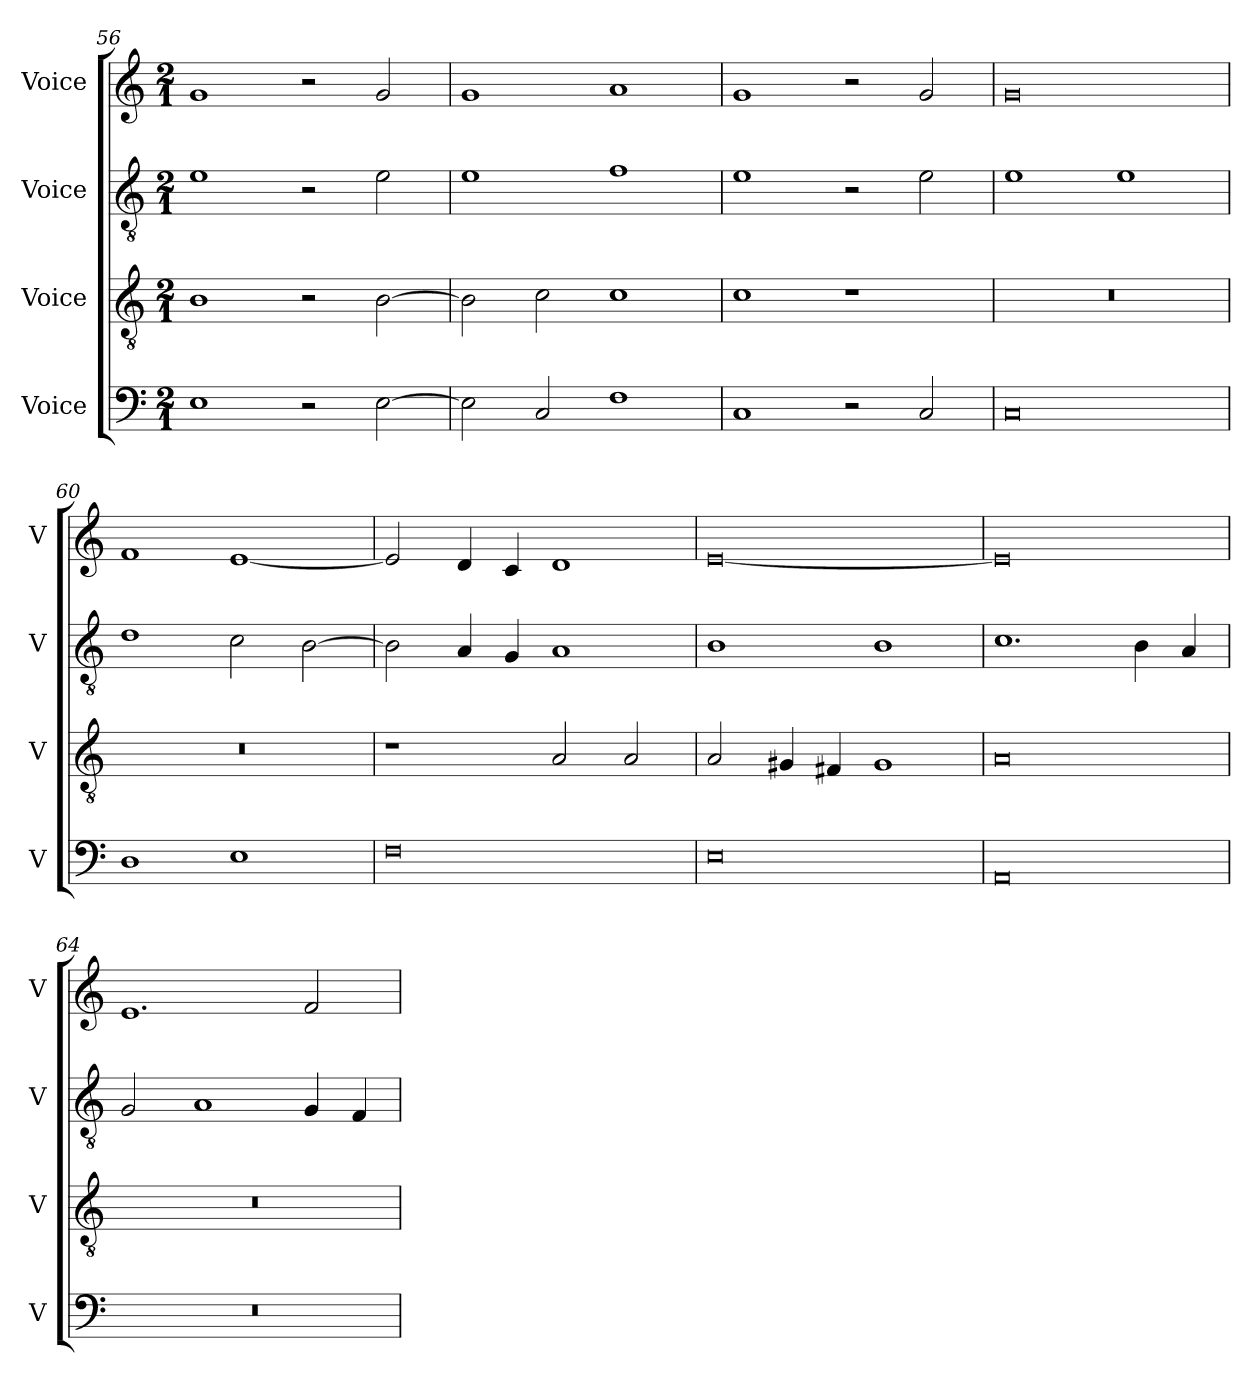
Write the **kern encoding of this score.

**kern	**kern	**kern	**kern
*part4	*part3	*part2	*part1
*staff4	*staff3	*staff2	*staff1
*I"Voice	*I"Voice	*I"Voice	*I"Voice
*I'V	*I'V	*I'V	*I'V
*clefF4	*clefGv2	*clefGv2	*clefG2
*k[]	*k[]	*k[]	*k[]
*M2/1	*M2/1	*M2/1	*M2/1
=56	=56	=56	=56
1E	1B	1e	1g
2r	2r	2r	2r
[2E\	[2B\	2e\	2g/
=57	=57	=57	=57
2E\]	2B\]	1e	1g
2C/	2c\	.	.
1F	1c	1f	1a
=58	=58	=58	=58
1C	1c	1e	1g
2r	1r	2r	2r
2C/	.	2e\	2g/
!!LO:PB:g=z
=59	=59	=59	=59
0C	0r	1e	0g
.	.	1e	.
=60	=60	=60	=60
1D	0r	1d	1f
1E	.	2c\	[1e
.	.	[2B\	.
=61	=61	=61	=61
0F	1r	2B\]	2e/]
.	.	4A/	4d/
.	.	4G/	4c/
.	2A/	1A	1d
.	2A/	.	.
=62	=62	=62	=62
0E	2A/	1B	[0e
.	4G#X/	.	.
.	4F#X/	.	.
.	1G#	1B	.
!!LO:LB:g=z
=63	=63	=63	=63
0AA	0A	1.c	0e]
.	.	4B\	.
.	.	4A/	.
=64	=64	=64	=64
0r	0r	2G/	1.e
.	.	1A	.
.	.	4G/	2f/
.	.	4F/	.
=	=	=	=
*-	*-	*-	*-
